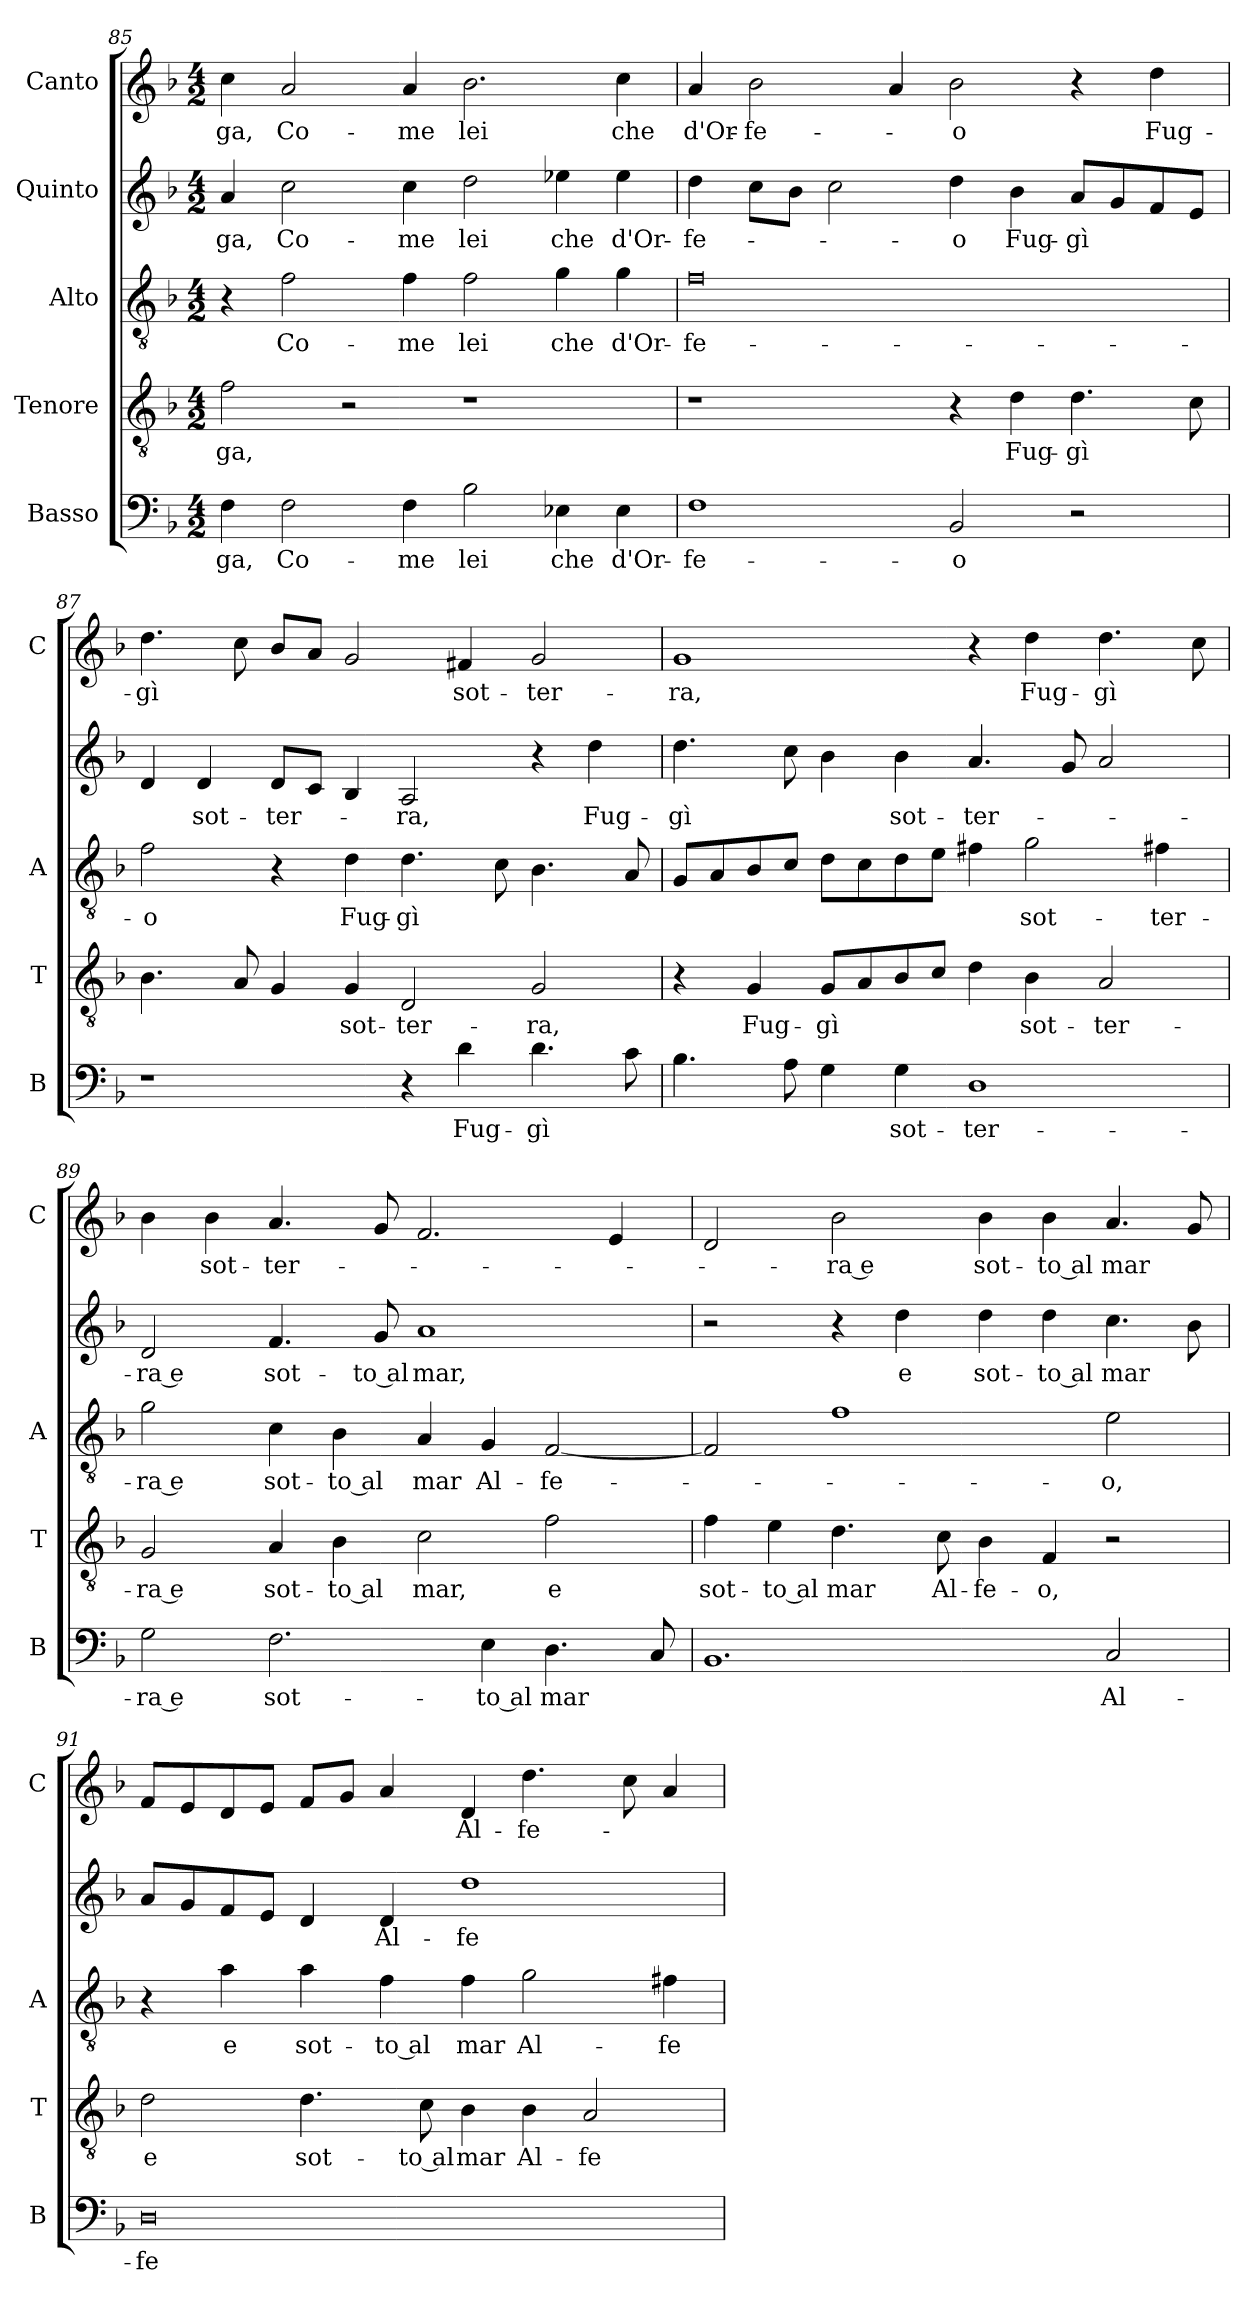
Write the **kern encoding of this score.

**kern	**text	**kern	**text	**kern	**text	**kern	**text	**kern	**text
*part5	*part5	*part4	*part4	*part3	*part3	*part2	*part2	*part1	*part1
*staff5	*staff5	*staff4	*staff4	*staff3	*staff3	*staff2	*staff2	*staff1	*staff1
*I"Basso	*	*I"Tenore	*	*I"Alto	*	*I"Quinto	*	*I"Canto	*
*I'B	*	*I'T	*	*I'A	*	*	*	*I'C	*
*clefF4	*	*clefGv2	*	*clefGv2	*	*clefG2	*	*clefG2	*
*k[b-]	*	*k[b-]	*	*k[b-]	*	*k[b-]	*	*k[b-]	*
*M4/2	*	*M4/2	*	*M4/2	*	*M4/2	*	*M4/2	*
=85	=85	=85	=85	=85	=85	=85	=85	=85	=85
4F	-ga,	2f	-ga,	4r	.	4a	-ga,	4cc	-ga,
2F	Co-	.	.	2f	Co-	2cc	Co-	2a	Co-
.	.	2r	.	.	.	.	.	.	.
4F	-me	.	.	4f	-me	4cc	-me	4a	-me
2B-	lei	1r	.	2f	lei	2dd	lei	2.b-	lei
4E-X	che	.	.	4g	che	4ee-X	che	.	.
4E-	d'Or-	.	.	4g	d'Or-	4ee-	d'Or-	4cc	che
=86	=86	=86	=86	=86	=86	=86	=86	=86	=86
1F	-fe-	1r	.	0f	-fe-	4dd	-fe-	4a	d'Or-
.	.	.	.	.	.	8ccL	.	2b-	-fe-
.	.	.	.	.	.	8b-J	.	.	.
.	.	.	.	.	.	2cc	.	.	.
.	.	.	.	.	.	.	.	4a	.
2BB-	-o	4r	.	.	.	4dd	-o	2b-	-o
.	.	4d	Fug-	.	.	4b-	Fug-	.	.
2r	.	4.d	-gì	.	.	8aL	-gì	4r	.
.	.	.	.	.	.	8g	.	.	.
.	.	.	.	.	.	8f	.	4dd	Fug-
.	.	8c	.	.	.	8eJ	.	.	.
=87	=87	=87	=87	=87	=87	=87	=87	=87	=87
1r	.	4.B-	.	2f	-o	4d	.	4.dd	-gì
.	.	.	.	.	.	4d	sot-	.	.
.	.	8A	.	.	.	.	.	8cc	.
.	.	4G	.	4r	.	8dL	-ter-	8b-L	.
.	.	.	.	.	.	8cJ	.	8aJ	.
.	.	4G	sot-	4d	Fug-	4B-	.	2g	.
4r	.	2D	-ter-	4.d	-gì	2A	-ra,	.	.
4d	Fug-	.	.	.	.	.	.	4f#X	sot-
.	.	.	.	8c	.	.	.	.	.
4.d	-gì	2G	-ra,	4.B-	.	4r	.	2g	-ter-
.	.	.	.	.	.	4dd	Fug-	.	.
8c	.	.	.	8A	.	.	.	.	.
=88	=88	=88	=88	=88	=88	=88	=88	=88	=88
4.B-	.	4r	.	8GL	.	4.dd	-gì	1g	-ra,
.	.	.	.	8A	.	.	.	.	.
.	.	4G	Fug-	8B-	.	.	.	.	.
8A	.	.	.	8cJ	.	8cc	.	.	.
4G	.	8GL	-gì	8dL	.	4b-	.	.	.
.	.	8A	.	8c	.	.	.	.	.
4G	sot-	8B-	.	8d	.	4b-	sot-	.	.
.	.	8cJ	.	8eJ	.	.	.	.	.
1D	-ter-	4d	.	4f#X	.	4.a	-ter-	4r	.
.	.	4B-	sot-	2g	sot-	.	.	4dd	Fug-
.	.	.	.	.	.	8g	.	.	.
.	.	2A	-ter-	.	.	2a	.	4.dd	-gì
.	.	.	.	4f#X	-ter-	.	.	.	.
.	.	.	.	.	.	.	.	8cc	.
=89	=89	=89	=89	=89	=89	=89	=89	=89	=89
2G	-ra e	2G	-ra e	2g	-ra e	2d	-ra e	4b-	.
.	.	.	.	.	.	.	.	4b-	sot-
2.F	sot-	4A	sot-	4c	sot-	4.f	sot-	4.a	-ter-
.	.	4B-	-to al	4B-	-to al	.	.	.	.
.	.	.	.	.	.	8g	-to al	8g	.
.	.	2c	mar,	4A	mar	1a	mar,	2.f	.
4E	-to al	.	.	4G	Al-	.	.	.	.
4.D	mar	2f	e	[2F	-fe-	.	.	.	.
.	.	.	.	.	.	.	.	4e	.
8C	.	.	.	.	.	.	.	.	.
=90	=90	=90	=90	=90	=90	=90	=90	=90	=90
1.BB-	.	4f	sot-	2F]	.	2r	.	2d	.
.	.	4e	-to al	.	.	.	.	.	.
.	.	4.d	mar	1f	.	4r	.	2b-	-ra e
.	.	.	.	.	.	4dd	e	.	.
.	.	8c	Al-	.	.	.	.	.	.
.	.	4B-	-fe-	.	.	4dd	sot-	4b-	sot-
.	.	4F	-o,	.	.	4dd	-to al	4b-	-to al
2C	Al-	2r	.	2e	-o,	4.cc	mar	4.a	mar
.	.	.	.	.	.	8b-	.	8g	.
=91	=91	=91	=91	=91	=91	=91	=91	=91	=91
0D	-fe-	2d	e	4r	.	8aL	.	8fL	.
.	.	.	.	.	.	8g	.	8e	.
.	.	.	.	4a	e	8f	.	8d	.
.	.	.	.	.	.	8eJ	.	8eJ	.
.	.	4.d	sot-	4a	sot-	4d	.	8fL	.
.	.	.	.	.	.	.	.	8gJ	.
.	.	.	.	4f	-to al	4d	Al-	4a	.
.	.	8c	-to al	.	.	.	.	.	.
.	.	4B-	mar	4f	mar	1dd	-fe-	4d	Al-
.	.	4B-	Al-	2g	Al-	.	.	4.dd	-fe-
.	.	2A	-fe-	.	.	.	.	.	.
.	.	.	.	.	.	.	.	8cc	.
.	.	.	.	4f#X	-fe-	.	.	4a	.
=	=	=	=	=	=	=	=	=	=
*-	*-	*-	*-	*-	*-	*-	*-	*-	*-
